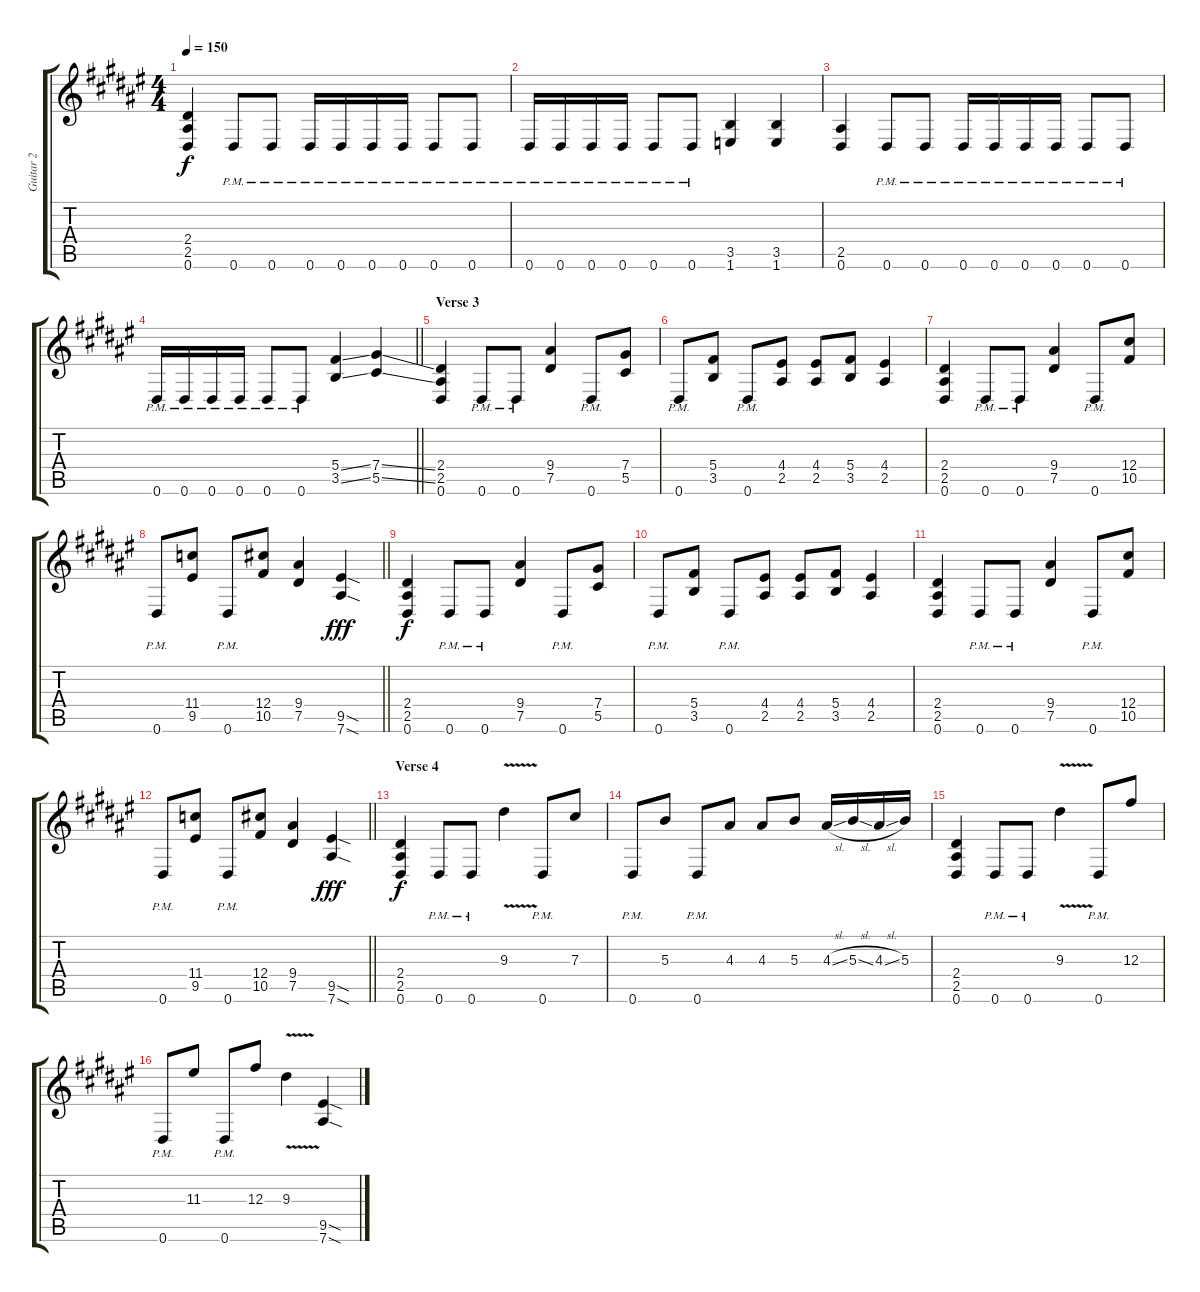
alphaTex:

\track ("Guitar 2" "Guitar 2") {instrument distortionguitar}
\staff {score tabs}
\tuning (Eb4 Bb3 Gb3 Db3 Ab2 Eb2) {hide}
\ts (4 4)
\tempo 150
\clef g2
\ks f#
(2.4 2.5 0.6).4{dy f} 0.6{pm}.8 0.6{pm}.8 0.6{pm}.16 0.6{pm}.16 0.6{pm}.16 0.6{pm}.16 0.6{pm}.8 0.6{pm}.8 |
0.6{pm}.16 0.6{pm}.16 0.6{pm}.16 0.6{pm}.16 0.6{pm}.8 0.6{pm}.8 (3.5 1.6).4 (3.5 1.6).4 |
(2.5 0.6).4 0.6{pm}.8 0.6{pm}.8 0.6{pm}.16 0.6{pm}.16 0.6{pm}.16 0.6{pm}.16 0.6{pm}.8 0.6{pm}.8 |
\barLineRight lightlight
0.6{pm}.16 0.6{pm}.16 0.6{pm}.16 0.6{pm}.16 0.6{pm}.8 0.6{pm}.8 (5.4{ss} 3.5{ss}).4 (7.4{ss} 5.5{ss}).4 |
\section ("" "Verse 3")
(2.4 2.5 0.6).4 0.6{pm}.8 0.6{pm}.8 (9.4 7.5).4 0.6{pm}.8 (7.4 5.5).8 |
0.6{pm}.8 (5.4 3.5).8 0.6{pm}.8 (4.4 2.5).8 (4.4 2.5).8 (5.4 3.5).8 (4.4 2.5).4 |
(2.4 2.5 0.6).4 0.6{pm}.8 0.6{pm}.8 (9.4 7.5).4 0.6{pm}.8 (12.4 10.5).8 |
\barLineRight lightlight
0.6{pm}.8 (11.4 9.5).8 0.6{pm}.8 (12.4 10.5).8 (9.4 7.5).4 (9.5{sod} 7.6{sod}).4{dy fff} |
(2.4 2.5 0.6).4{dy f} 0.6{pm}.8 0.6{pm}.8 (9.4 7.5).4 0.6{pm}.8 (7.4 5.5).8 |
0.6{pm}.8 (5.4 3.5).8 0.6{pm}.8 (4.4 2.5).8 (4.4 2.5).8 (5.4 3.5).8 (4.4 2.5).4 |
(2.4 2.5 0.6).4 0.6{pm}.8 0.6{pm}.8 (9.4 7.5).4 0.6{pm}.8 (12.4 10.5).8 |
\barLineRight lightlight
0.6{pm}.8 (11.4 9.5).8 0.6{pm}.8 (12.4 10.5).8 (9.4 7.5).4 (9.5{sod} 7.6{sod}).4{dy fff} |
\section ("" "Verse 4")
(2.4 2.5 0.6).4{dy f} 0.6{pm}.8 0.6{pm}.8 9.3{v}.4 0.6{pm}.8 7.3.8 |
0.6{pm}.8 5.3.8 0.6{pm}.8 4.3.8 4.3.8 5.3.8 4.3{sl}.16 5.3{sl}.16 4.3{sl}.16 5.3.16 |
(2.4 2.5 0.6).4 0.6{pm}.8 0.6{pm}.8 9.3{v}.4 0.6{pm}.8 12.3.8 |
0.6{pm}.8 11.3.8 0.6{pm}.8 12.3.8 9.3{v}.4 (9.5{sod} 7.6{sod}).4
